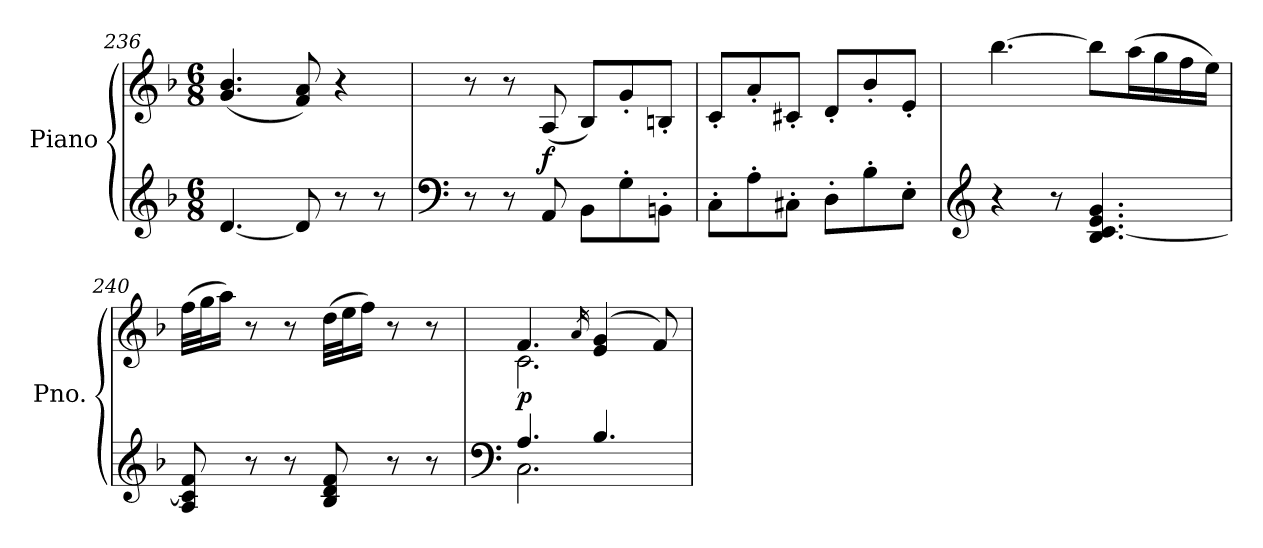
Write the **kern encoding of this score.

**kern	**kern	**dynam
*part1	*part1	*part1
*staff2	*staff1	*staff1/2
*I"Piano	*	*
*I'Pno.	*	*
*clefG2	*clefG2	*
*k[b-]	*k[b-]	*
*M6/8	*M6/8	*
=236	=236	=236
[4.d/	(<4.g/ 4.b-/	.
8d/]	8f/ 8a/)	.
8r	4r	.
8r	.	.
=237	=237	=237
*clefF4	*	*
8r	8r	.
8r	8r	.
!	!	!LO:DY:b
8AA/	(<8A/	f
8BB-\L	8B-/L)	.
8G'\	8g'/	.
8BBn'\J	8Bn'/J	.
=238	=238	=238
8C'\L	8c'/L	.
8A'\	8a'/	.
8C#X'\J	8c#X'/J	.
8D'\L	8d'/L	.
8B-'\	8b-'/	.
8E'\J	8e'/J	.
=239	=239	=239
*clefG2	*	*
4r	[4.bb-\	.
8r	.	.
4.B-/ [4.c/ 4.e/ 4.g/	8bb-\L]	.
.	(>16aa\L	.
.	16gg\	.
.	16ff\	.
.	16ee\JJ)	.
!!LO:LB:g=z
=240	=240	=240
8A/ 8c/] 8f/	(>32ff\LLL	.
.	32gg\J	.
.	16aa\JJ)	.
8r	8r	.
8r	8r	.
8B-/ 8d/ 8f/	(>32dd\LLL	.
.	32ee\J	.
.	16ff\JJ)	.
8r	8r	.
8r	8r	.
=241	=241	=241
*clefF4	*	*
*^	*^	*
!	!	!	!	!LO:DY:b
4.A/	2.C\	4.f/	2.c\	p
.	.	16qa!/	.	.
4.B-/	.	(>4e/ 4g/	.	.
.	.	8f/)	.	.
*v	*v	*	*	*
*	*v	*v	*
=	=	=
*-	*-	*-
